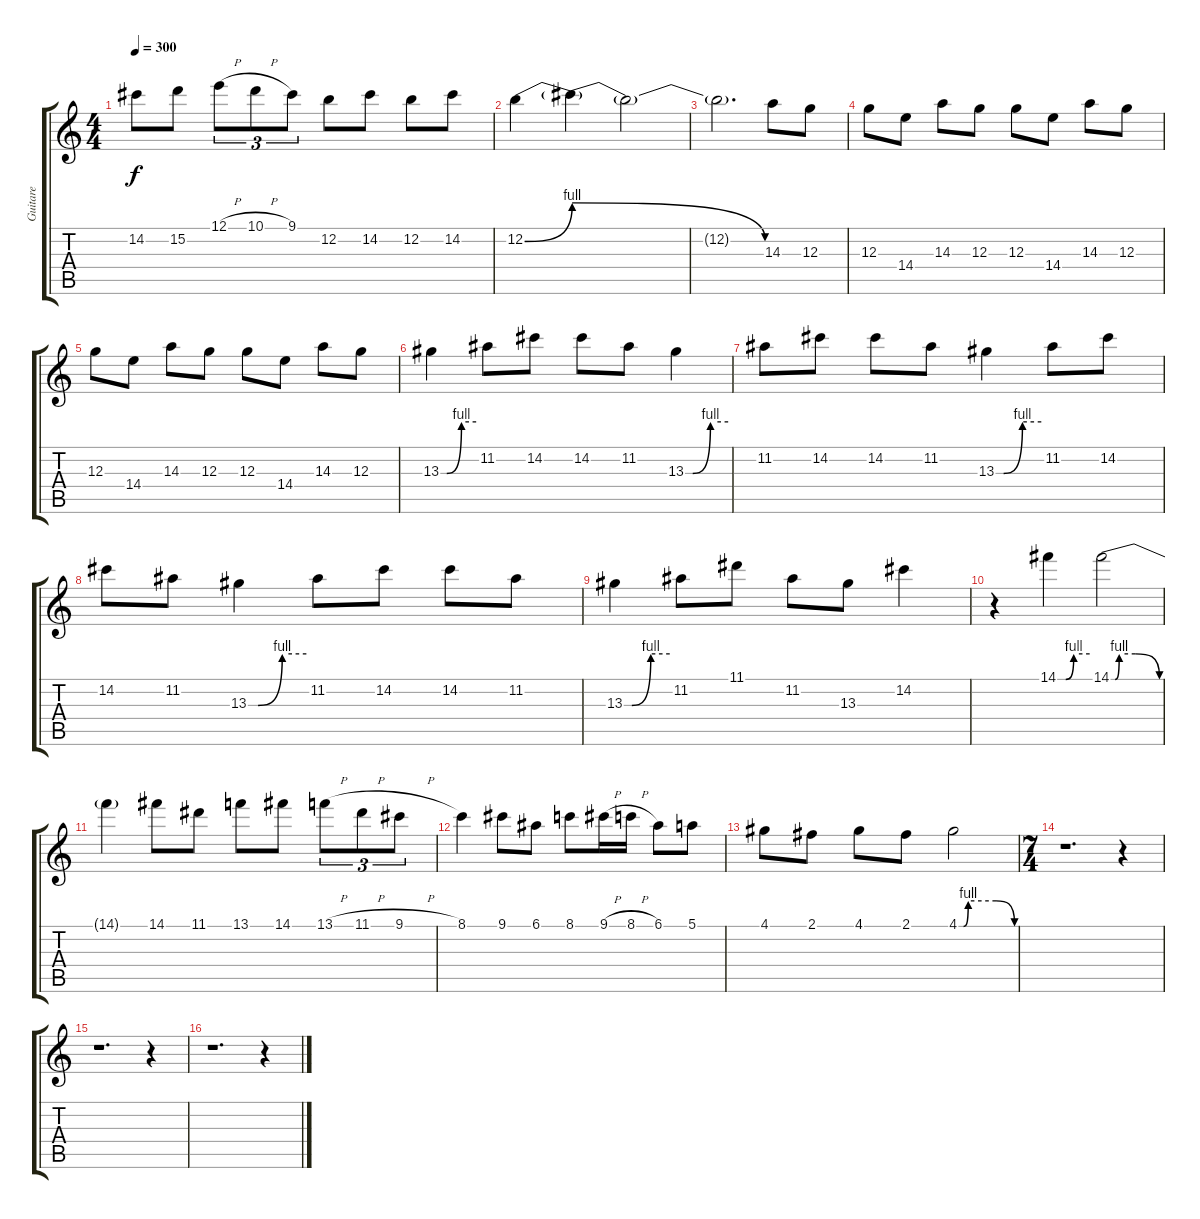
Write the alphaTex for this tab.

\track ("Guitare" "Guitare") {instrument overdrivenguitar}
\staff {score tabs}
\tuning (E4 B3 G3 D3 A2 E2) {hide}
\ts (4 4)
\tempo 300
\clef g2
\ks c
14.2.8{dy f} 15.2.8 12.1{h}.8{tu (3 2)} 10.1{h}.8{tu (3 2)} 9.1.8{tu (3 2)} 12.2.8 14.2.8 12.2.8 14.2.8 |
12.2{be (bend 0 0 60 4)}.4 12.2{be (release 0 4 60 0) t}.4 12.2{t}.2 |
12.2{t}.2{d} 14.3.8 12.3.8 |
12.3.8 14.4.8 14.3.8 12.3.8 12.3.8 14.4.8 14.3.8 12.3.8 |
12.3.8 14.4.8 14.3.8 12.3.8 12.3.8 14.4.8 14.3.8 12.3.8 |
13.3{be (custom 0 0 10 0 35 4 60 4)}.4 11.2.8 14.2.8 14.2.8 11.2.8 13.3{be (custom 0 0 10 0 35 4 60 4)}.4 |
11.2.8 14.2.8 14.2.8 11.2.8 13.3{be (custom 0 0 10 0 35 4 60 4)}.4 11.2.8 14.2.8 |
14.2.8 11.2.8 13.3{be (custom 0 0 10 0 35 4 60 4)}.4 11.2.8 14.2.8 14.2.8 11.2.8 |
13.3{be (custom 0 0 10 0 35 4 60 4)}.4 11.2.8 11.1.8 11.2.8 13.3.8 14.2.4 |
r.4 14.1{be (custom 0 0 15 0 30 4 60 4)}.4 14.1{be (custom 0 0 5 0 10 4 30 4 60 0)}.2 |
14.1{t}.4 14.1.8 11.1.8 13.1.8 14.1.8 13.1{h}.8{tu (3 2)} 11.1{h}.8{tu (3 2)} 9.1{h}.8{tu (3 2)} |
8.1.4 9.1.8 6.1.8 8.1.8 9.1{h}.16 8.1{h}.16 6.1.8 5.1.8 |
4.1.8 2.1.8 4.1.8 2.1.8 4.1{be (custom 0 0 5 0 10 4 40 4 60 0)}.2 |
\ts (7 4)
r.1{d} r.4 |
r.1{d} r.4 |
r.1{d} r.4
